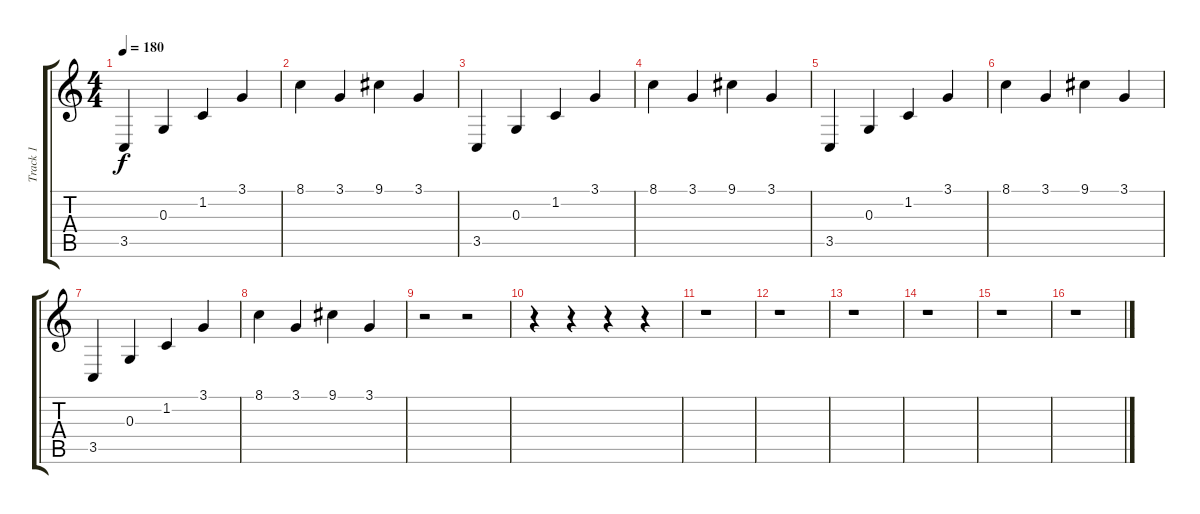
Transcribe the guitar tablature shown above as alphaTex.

\track ("Track 1" "Track 1") {instrument musicbox}
\staff {score tabs}
\tuning (E4 B3 G3 D3 A2 E2) {hide}
\ts (4 4)
\tempo 180
\clef g2
\ks c
3.5.4{dy f} 0.3.4 1.2.4 3.1.4 |
8.1.4 3.1.4 9.1.4 3.1.4 |
3.5.4 0.3.4 1.2.4 3.1.4 |
8.1.4 3.1.4 9.1.4 3.1.4 |
3.5.4 0.3.4 1.2.4 3.1.4 |
8.1.4 3.1.4 9.1.4 3.1.4 |
3.5.4 0.3.4 1.2.4 3.1.4 |
8.1.4 3.1.4 9.1.4 3.1.4 |
r.2 r.2 |
r.4 r.4 r.4 r.4 |
r.1 |
r.1 |
r.1 |
r.1 |
r.1 |
r.1
